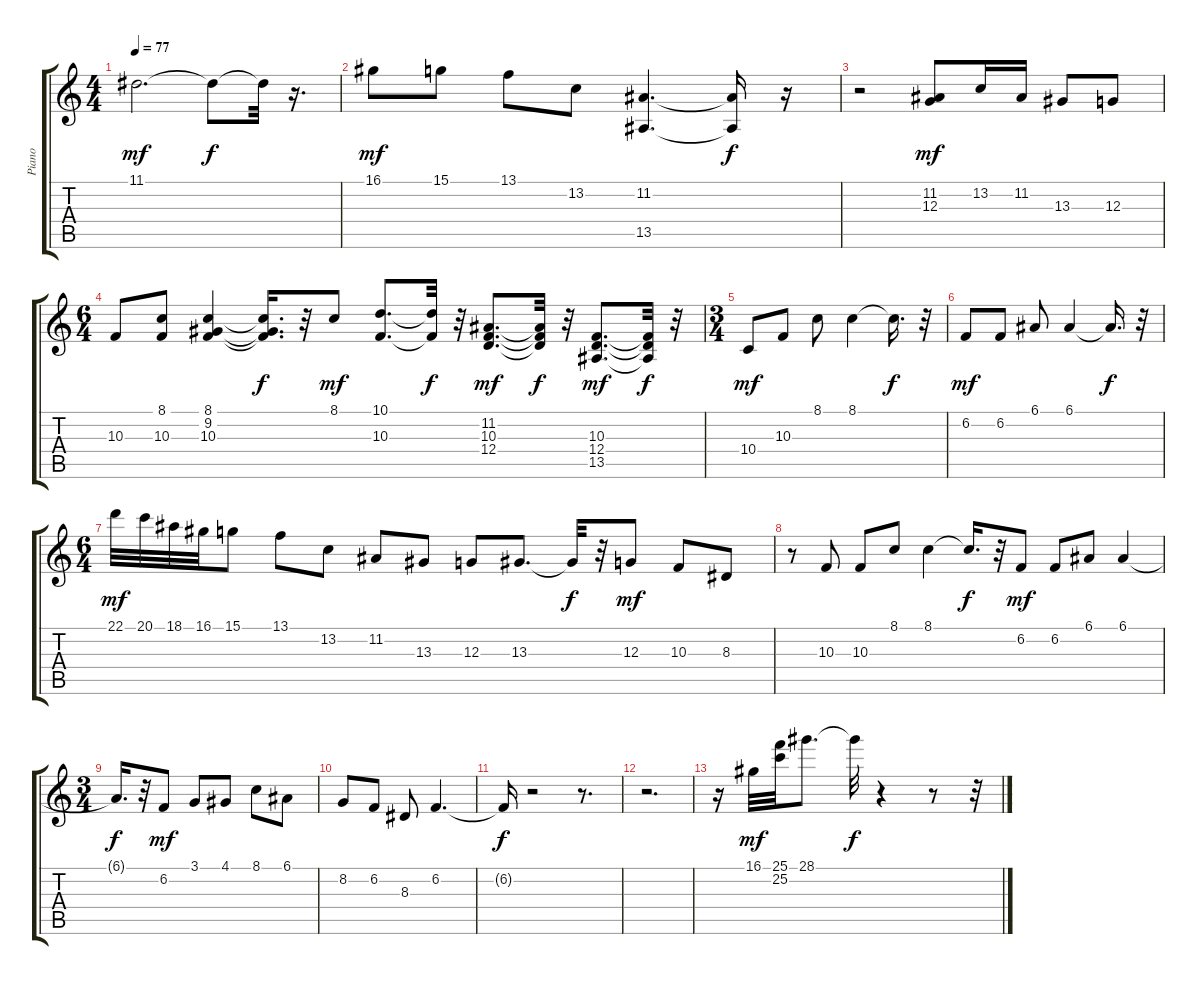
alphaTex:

\track ("Piano" "Piano") {instrument acousticgrandpiano}
\staff {score tabs}
\tuning (E4 B3 G3 D3 A2 E2) {hide}
\ts (4 4)
\tempo 77
\clef g2
\ks c
11.1.2{d dy mf} 11.1{t}.8{dy f} 11.1{t}.32 r.16{d} |
16.1.8{dy mf} 15.1.8 13.1.8 13.2.8 (11.2 13.5).4{d volume 14} (11.2{t} 13.5{t}).16{dy f} r.16 |
r.2 (11.2 12.3).8{dy mf volume 9} 13.2.16{volume 8} 11.2.16{volume 8} 13.3.8{volume 8} 12.3.8{volume 7} |
\ts (6 4)
10.3.8{volume 14} (8.1 10.3).8{volume 13} (8.1 9.2 10.3).4{volume 12} (8.1{t} 9.2{t} 10.3{t}).16{d dy f} r.32 8.1.8{dy mf volume 11} (10.1 10.3).8{d volume 10} (10.1{t} 10.3{t}).32{dy f} r.32 (11.2 10.3 12.4).8{d dy mf volume 9} (11.2{t} 10.3{t} 12.4{t}).32{dy f} r.32 (10.3 12.4 13.5).8{d dy mf volume 8} (10.3{t} 12.4{t} 13.5{t}).32{dy f} r.32 |
\ts (3 4)
10.4.8{dy mf volume 6} 10.3.8 8.1.8 8.1.4 8.1{t}.16{d dy f} r.32 |
6.2.8{dy mf} 6.2.8 6.1.8 6.1.4 6.1{t}.16{d dy f} r.32 |
\ts (6 4)
22.1.32{dy mf} 20.1.32 18.1.32 16.1.32 15.1.8 13.1.8 13.2.8 11.2.8 13.3.8 12.3.8 13.3.8{d} 13.3{t}.32{dy f} r.32 12.3.8{dy mf} 10.3.8 8.3.8 |
r.8 10.3.8 10.3.8 8.1.8 8.1.4 8.1{t}.16{d dy f} r.32 6.2.8{dy mf} 6.2.8 6.1.8 6.1.4 |
\ts (3 4)
6.1{t}.16{d dy f} r.32 6.2.8{dy mf} 3.1.8{volume 14} 4.1.8{volume 14} 8.1.8{volume 13} 6.1.8{volume 13} |
8.2.8{volume 12} 6.2.8{volume 12} 8.3.8{volume 12} 6.2.4{d volume 12} |
6.2{t}.16{dy f} r.2 r.8{d} |
r.2{d} |
r.16 16.1.32{dy mf volume 7} (25.1 25.2).32{volume 7} 28.1.8{d} 28.1{t}.32{dy f} r.4 r.8 r.32
